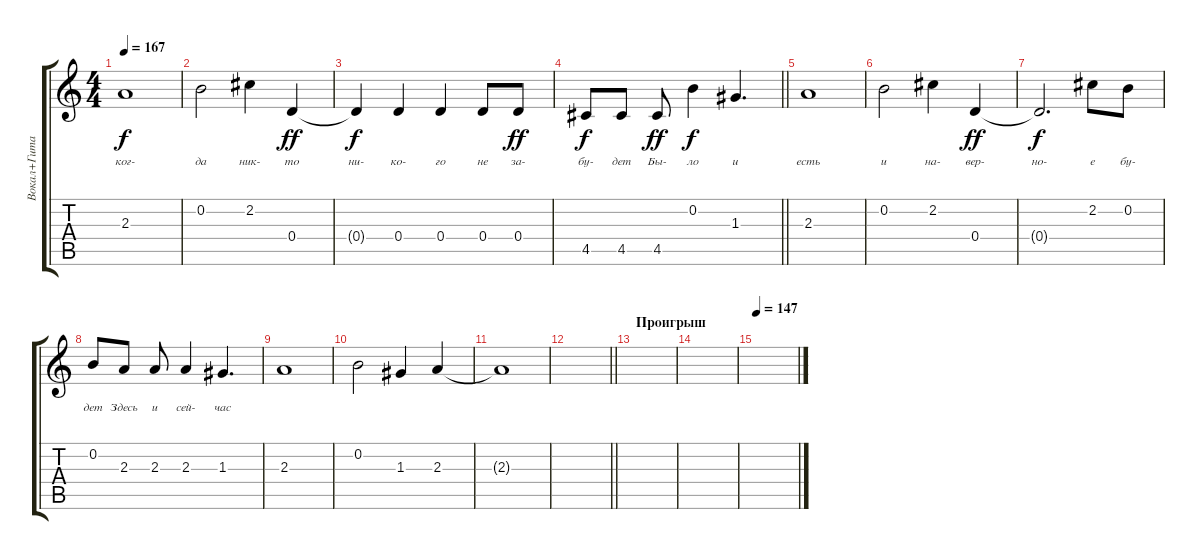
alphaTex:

\track ("Вокал+Гитара" "Вокал+Гита") {instrument overdrivenguitar}
\staff {score tabs}
\tuning (E4 B3 G3 D3 A2 E2) {hide}
\ts (4 4)
\tempo 167
\clef g2
\ks c
2.3.1{lyrics (0 "") lyrics (1 "ког-") lyrics (2 "") lyrics (3 "") lyrics (4 "") dy f} |
0.2.2{lyrics (0 "") lyrics (1 "да") lyrics (2 "") lyrics (3 "") lyrics (4 "")} 2.2.4{lyrics (0 "") lyrics (1 "ник-") lyrics (2 "") lyrics (3 "") lyrics (4 "")} 0.4.4{lyrics (0 "") lyrics (1 "то") lyrics (2 "") lyrics (3 "") lyrics (4 "") dy ff} |
0.4{t}.4{lyrics (0 "") lyrics (1 "ни-") lyrics (2 "") lyrics (3 "") lyrics (4 "") dy f} 0.4.4{lyrics (0 "") lyrics (1 "ко-") lyrics (2 "") lyrics (3 "") lyrics (4 "")} 0.4.4{lyrics (0 "") lyrics (1 "го") lyrics (2 "") lyrics (3 "") lyrics (4 "")} 0.4.8{lyrics (0 "") lyrics (1 "не") lyrics (2 "") lyrics (3 "") lyrics (4 "")} 0.4.8{lyrics (0 "") lyrics (1 "за-") lyrics (2 "") lyrics (3 "") lyrics (4 "") dy ff} |
\barLineRight lightlight
4.5.8{lyrics (0 "") lyrics (1 "бу-") lyrics (2 "") lyrics (3 "") lyrics (4 "") dy f} 4.5.8{lyrics (0 "") lyrics (1 "дет") lyrics (2 "") lyrics (3 "") lyrics (4 "")} 4.5.8{lyrics (0 "") lyrics (1 "Бы-") lyrics (2 "") lyrics (3 "") lyrics (4 "") dy ff} 0.2.4{lyrics (0 "") lyrics (1 "ло") lyrics (2 "") lyrics (3 "") lyrics (4 "") dy f} 1.3.4{d lyrics (0 "") lyrics (1 "и") lyrics (2 "") lyrics (3 "") lyrics (4 "")} |
2.3.1{lyrics (0 "") lyrics (1 "есть") lyrics (2 "") lyrics (3 "") lyrics (4 "")} |
0.2.2{lyrics (0 "") lyrics (1 "и") lyrics (2 "") lyrics (3 "") lyrics (4 "")} 2.2.4{lyrics (0 "") lyrics (1 "на-") lyrics (2 "") lyrics (3 "") lyrics (4 "")} 0.4.4{lyrics (0 "") lyrics (1 "вер-") lyrics (2 "") lyrics (3 "") lyrics (4 "") dy ff} |
0.4{t}.2{d lyrics (0 "") lyrics (1 "но-") lyrics (2 "") lyrics (3 "") lyrics (4 "") dy f} 2.2.8{lyrics (0 "") lyrics (1 "е") lyrics (2 "") lyrics (3 "") lyrics (4 "")} 0.2.8{lyrics (0 "") lyrics (1 "бу-") lyrics (2 "") lyrics (3 "") lyrics (4 "")} |
0.2.8{lyrics (0 "") lyrics (1 "дет") lyrics (2 "") lyrics (3 "") lyrics (4 "")} 2.3.8{lyrics (0 "") lyrics (1 "Здесь") lyrics (2 "") lyrics (3 "") lyrics (4 "")} 2.3.8{lyrics (0 "") lyrics (1 "и") lyrics (2 "") lyrics (3 "") lyrics (4 "")} 2.3.4{lyrics (0 "") lyrics (1 "сей-") lyrics (2 "") lyrics (3 "") lyrics (4 "")} 1.3.4{d lyrics (0 "") lyrics (1 "час") lyrics (2 "") lyrics (3 "") lyrics (4 "")} |
2.3.1 |
0.2.2 1.3.4 2.3.4 |
2.3{t}.1 |
\barLineRight lightlight
|
\section ("" "Проигрыш")
|
|
\tempo 147
